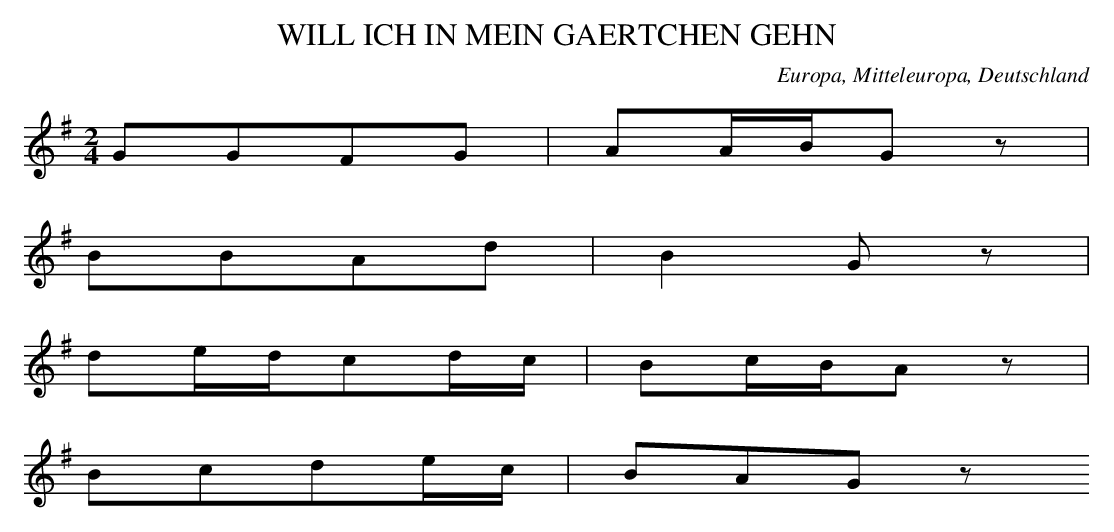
X:1
T: WILL ICH IN MEIN GAERTCHEN GEHN
O: Europa, Mitteleuropa, Deutschland
M: 2/4
L: 1/16
K: G
G2G2F2G2 | A2ABG2z2 |
B2B2A2d2 | B4G2z2 |
d2edc2dc | B2cBA2z2 |
B2c2d2ec | B2A2G2z2
